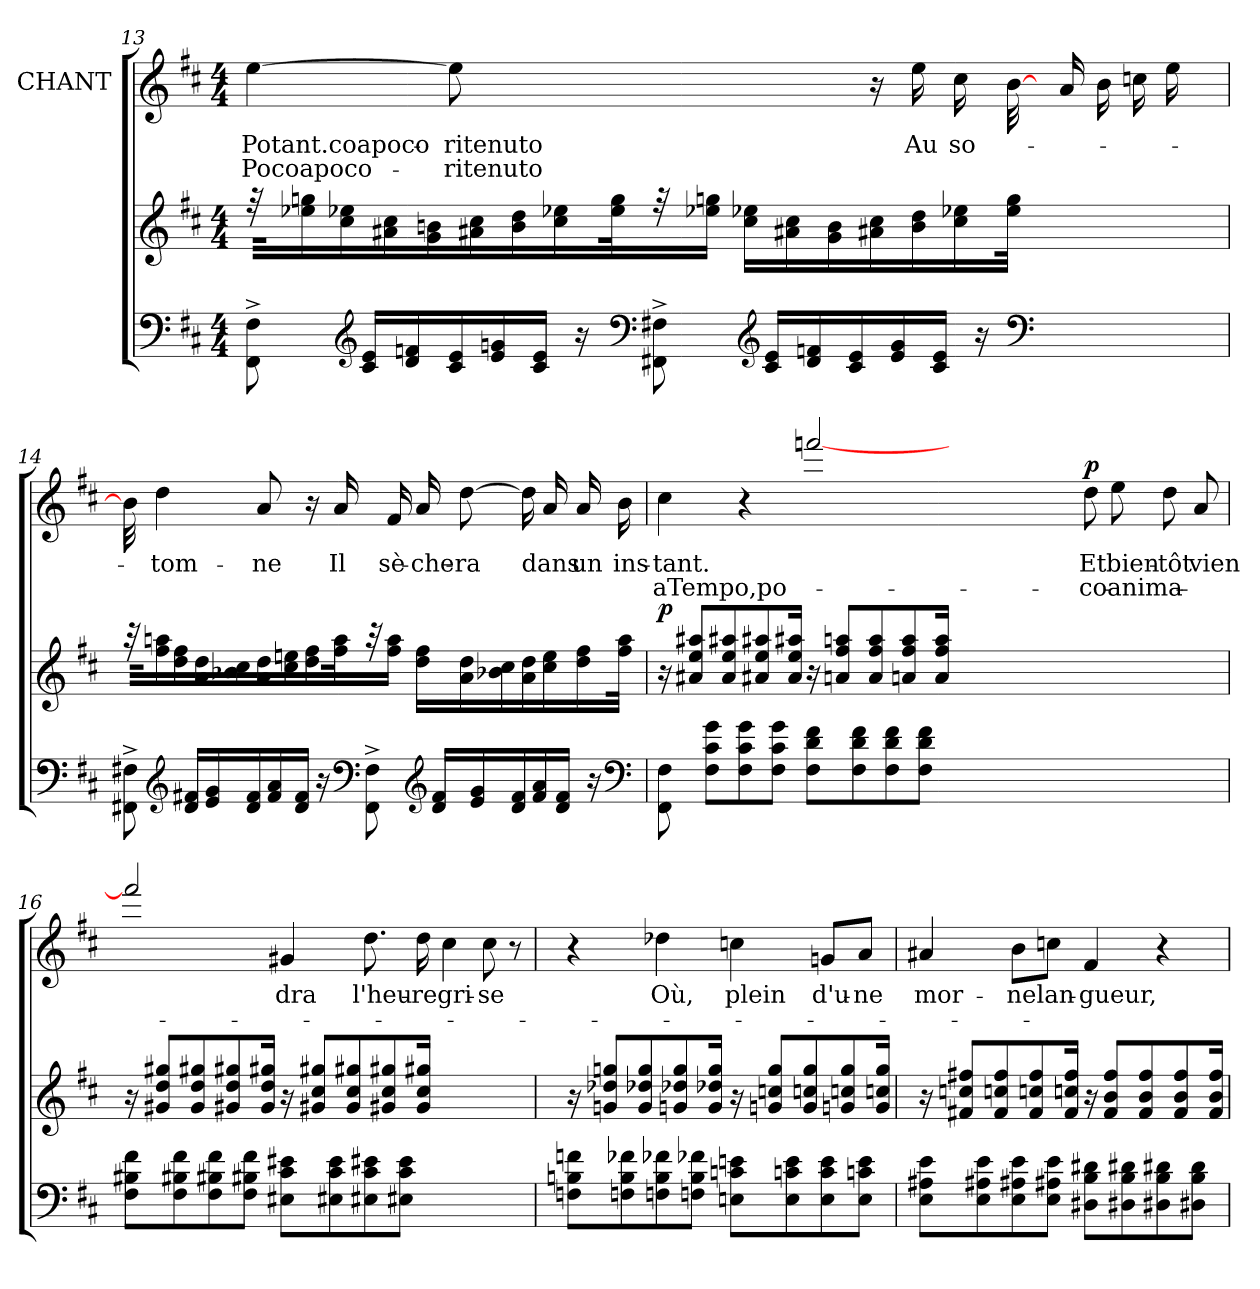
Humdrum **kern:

**kern	**kern	**dynam	**kern	**text	**text	**dynam
*part3	*part2	*part2	*part1	*part1	*part1	*part1
*staff3	*staff2	*staff2	*staff1	*staff1	*staff1	*staff1
*	*	*	*I"CHANT	*	*	*
!!LO:PB:g=z
*clefF4	*clefG2	*	*clefG2	*	*	*
*k[f#c#]	*k[f#c#]	*	*k[f#c#]	*	*	*
*M4/4	*M4/4	*	*M4/4	*	*	*
=13	=13	=13	=13	=13	=13	=13
8FF#i^>\ 8F#i^>\	32r	.	[4eej\	Potant.coapoco-	Pocoapoco-	.
.	16ee-Xj\ 16ggnj\JJ	.	.	.	.	.
.	16cc#j\ 16ee-Xj\LL	.	.	.	.	.
*clefG2	*	*	*	*	*	*
16c#i/ 16ei/LL	.	.	.	.	.	.
.	16cc#j\ 16a#Xj\	.	.	.	.	.
16fni/ 16di/	.	.	.	.	.	.
.	16bnj\ 16gj\	.	.	.	.	.
16ei/ 16c#i/	.	.	8eej\]	ritenuto	ritenuto	.
.	16a#Xj\ 16cc#j\	.	.	.	.	.
16gni/ 16ei/	.	.	.	.	.	.
.	16bj\ 16ddj\	.	.	.	.	.
16ei/ 16c#i/JJ	.	.	8ryy	.	.	.
.	16cc#j\ 16ee-Xj\JJ	.	.	.	.	.
16r	.	.	.	.	.	.
.	32ee-j\ 32ggj\JJJ	.	.	.	.	.
*clefF4	*	*	*	*	*	*
8FF#Xi^>\ 8F#Xi^>\	32r	.	8ryy	.	.	.
.	16ee-Xj\ 16ggnj\JJ	.	.	.	.	.
.	16ee-Xj\ 16cc#j\LL	.	.	.	.	.
*clefG2	*	*	*	*	*	*
16ei/ 16c#i/LL	.	.	8ryy	.	.	.
.	16a#Xj\ 16cc#j\	.	.	.	.	.
16fni/ 16di/	.	.	.	.	.	.
.	16gj\ 16bj\	.	.	.	.	.
16ei/ 16c#i/	.	.	32ryy	.	.	.
.	16cc#j\ 16a#Xj\	.	16r	.	.	.
16gi/ 16ei/	.	.	.	.	.	.
.	16bj\ 16ddj\	.	16eej\	Au	.	.
16ei/ 16c#i/JJ	.	.	.	.	.	.
.	16cc#j\ 16ee-Xj\	.	16cc#j\	so-	.	.
16r	.	.	.	.	.	.
.	32ee-j\ 32ggj\JJk	.	[32bZ\	.	.	.
*clefF4	*	*	*	*	*	*
4ryy	4ryy	.	32ryy	.	.	.
.	.	.	16aZ/	.	.	.
.	.	.	16bZ\	.	.	.
.	.	.	16ccZ\	.	.	.
.	.	.	16eeZ\	.	.	.
16ryy	16ryy	.	.	.	.	.
.	.	.	32ryy	.	.	.
!!LO:LB:g=z
=14	=14	=14	=14	=14	=14	=14
8FF#Xi^>\ 8F#Xi^>\	32r	.	32bZ\]	.	.	.
.	16aanj\ 16ff#j\JJ	.	4ddj\	tom-	.	.
.	16ddj\ 16ff#j\LL	.	.	.	.	.
*clefG2	*	*	*	*	*	*
16f#Xi/ 16di/LL	.	.	.	.	.	.
.	16aj\ 16ddj\	.	.	.	.	.
16gi/ 16ei/	.	.	.	.	.	.
.	16b-Xj\ 16cc#j\	.	.	.	.	.
16f#i/ 16di/	.	.	.	.	.	.
.	16aj\ 16ddj\	.	8aj/	ne	.	.
16ai/ 16f#i/	.	.	.	.	.	.
.	16eenj\ 16cc#j\	.	.	.	.	.
16f#i/ 16di/JJ	.	.	.	.	.	.
.	16ff#j\ 16ddj\	.	16r	.	.	.
16r	.	.	.	.	.	.
.	32ff#j\ 32aaj\JJk	.	16aj/	Il	.	.
*clefF4	*	*	*	*	*	*
8FF#i^>\ 8F#i^>\	32r	.	.	.	.	.
.	16ff#j\ 16aaj\JJ	.	16f#j/	sè-	.	.
.	16ddj\ 16ff#j\LL	.	16aj/	che-	.	.
*clefG2	*	*	*	*	*	*
16f#i/ 16di/LL	.	.	.	.	.	.
.	16aj\ 16ddj\	.	[8ddj\	ra	.	.
16gi/ 16ei/	.	.	.	.	.	.
.	16b-Xj\ 16cc#j\	.	.	.	.	.
16f#i/ 16di/	.	.	.	.	.	.
.	16aj\ 16ddj\	.	16ddj\]	.	.	.
16ai/ 16f#i/	.	.	.	.	.	.
.	16cc#j\ 16eej\	.	16aj/	dans	.	.
16f#i/ 16di/JJ	.	.	.	.	.	.
.	16ddj\ 16ff#j\	.	16aj/	un	.	.
16r	.	.	.	.	.	.
.	32ff#j\ 32aaj\JJk	.	16bj\	ins-	.	.
*clefF4	*	*	*	*	*	*
32ryy	32ryy	.	.	.	.	.
!!LO:PB:g=z
=15	=15	=15	=15	=15	=15	=15
*^	*	*	*	*	*	*
*	*	*	*	*^	*	*	*
!	!	!	!LO:DY:a	!	!	!	!	!
8FF#i\ 8F#i\	1ryy	16r	p	4cc#j\	2ryy	tant.	aTempo,po-	.
.	.	8aa#Xj/ 8eej/ 8a#Xj/L	.	.	.	.	.	.
8F#i\ 8c#i\ 8gi\L	.	.	.	.	.	.	.	.
.	.	8aa#Xj/ 8eej/ 8a#j/	.	.	.	.	.	.
8F#i\ 8c#i\ 8gi\	.	.	.	4r	.	.	.	.
.	.	8aa#Xj/ 8eej/ 8a#Xj/	.	.	.	.	.	.
8F#i\ 8c#i\ 8gi\J	.	.	.	.	.	.	.	.
.	.	16aa#Xj/ 16eej/ 16a#j/Jk	.	.	.	.	.	.
8F#i\ 8di\ 8f#i\L	.	16r	.	[2fffZ/	2ryy	.	.	.
.	.	8aanj/ 8ff#j/ 8anj/L	.	.	.	.	.	.
8F#i\ 8di\ 8f#i\	.	.	.	.	.	.	.	.
.	.	8aaj/ 8ff#j/ 8aj/	.	.	.	.	.	.
8F#i\ 8di\ 8f#i\	.	.	.	.	.	.	.	.
.	.	8aaj/ 8ff#j/ 8anj/	.	.	.	.	.	.
8F#i\ 8di\ 8f#i\J	.	.	.	.	.	.	.	.
.	.	16aaj/ 16ff#j/ 16aj/Jk	.	.	.	.	.	.
1ryy	1ryy	1ryy	.	2ryy	16ryy	.	.	.
.	.	.	.	.	16ryy	.	.	.
.	.	.	.	.	16ryy	.	.	.
.	.	.	.	.	16ryy	.	.	.
.	.	.	.	.	16ryy	.	.	.
.	.	.	.	.	16ryy	.	.	.
.	.	.	.	.	16ryy	.	.	.
.	.	.	.	.	16ryy	.	.	.
!	!	!	!	!	!	!	!	!LO:DY:a
.	.	.	.	2ryy	8ddi\	Et	coanima-	p
.	.	.	.	.	8eei\	bien-	.	.
.	.	.	.	.	8ddi\	tôt	.	.
.	.	.	.	.	8ai/	vien-	.	.
*	*	*	*	*v	*v	*	*	*
=16	=16	=16	=16	=16	=16	=16	=16
8F#i\ 8B#Xi\ 8f#i\L	1ryy	16r	.	2fffZ/]	.	.	.
.	.	8gg#Xj/ 8ddj/ 8g#Xj/L	.	.	.	.	.
8F#i\ 8B#Xi\ 8f#i\	.	.	.	.	.	.	.
.	.	8gg#Xj/ 8ddj/ 8g#j/	.	.	.	.	.
8F#i\ 8B#Xi\ 8f#i\	.	.	.	.	.	.	.
.	.	8gg#Xj/ 8ddj/ 8g#Xj/	.	.	.	.	.
8F#i\ 8B#Xi\ 8f#i\J	.	.	.	.	.	.	.
.	.	16gg#Xj/ 16ddj/ 16g#j/Jk	.	.	.	.	.
8E#Xi\ 8c#i\ 8e#Xi\L	.	16r	.	4g#Xj/	dra	.	.
.	.	8gg#Xj/ 8cc#j/ 8g#Xj/L	.	.	.	.	.
8E#Xi\ 8c#i\ 8e#i\	.	.	.	.	.	.	.
.	.	8gg#Xj/ 8cc#j/ 8g#j/	.	.	.	.	.
8E#Xi\ 8c#i\ 8e#Xi\	.	.	.	8.ddj\	l'heu-	.	.
.	.	8gg#Xj/ 8cc#j/ 8g#Xj/	.	.	.	.	.
8E#Xi\ 8e#i\ 8c#i\J	.	.	.	.	.	.	.
.	.	16gg#Xj/ 16cc#j/ 16g#j/Jk	.	16ddj\	re	.	.
2ryy	2ryy	2ryy	.	4cc#j\	gri-	.	.
.	.	.	.	8cc#j\	se	.	.
.	.	.	.	8r	.	.	.
!!LO:LB:g=z
=17	=17	=17	=17	=17	=17	=17	=17
8Fni\ 8Bni\ 8fni\L	1ryy	16r	.	4r	.	.	.
.	.	8ggnj/ 8dd-Xj/ 8gnj/L	.	.	.	.	.
8Fni\ 8Bi\ 8f-Xi\	.	.	.	.	.	.	.
.	.	8ggj/ 8dd-Xj/ 8gj/	.	.	.	.	.
8Fni\ 8Bi\ 8f-Xi\	.	.	.	4dd-Xj\	Où,	.	.
.	.	8ggj/ 8dd-Xj/ 8gnj/	.	.	.	.	.
8Fni\ 8Bi\ 8f-Xi\J	.	.	.	.	.	.	.
.	.	16ggj/ 16dd-Xj/ 16gj/Jk	.	.	.	.	.
8Eni\ 8cni\ 8eni\L	.	16r	.	4ccnj\	plein	.	.
.	.	8ggj/ 8ccnj/ 8gnj/L	.	.	.	.	.
8Ei\ 8ei\ 8cni\	.	.	.	.	.	.	.
.	.	8ggj/ 8ccnj/ 8gj/	.	.	.	.	.
8Ei\ 8ei\ 8ci\	.	.	.	8gnj/L	d'u-	.	.
.	.	8ggj/ 8ccnj/ 8gnj/	.	.	.	.	.
8Ei\ 8cni\ 8ei\J	.	.	.	8aj/J	ne	.	.
.	.	16ggj/ 16ccnj/ 16gj/Jk	.	.	.	.	.
*v	*v	*	*	*	*	*	*
=18	=18	=18	=18	=18	=18	=18
8Ei\ 8A#Xi\ 8ei\L	16r	.	4a#Xj/	mor-	.	.
.	8ff#Xj/ 8ccnj/ 8f#Xj/L	.	.	.	.	.
8Ei\ 8A#Xi\ 8ei\	.	.	.	.	.	.
.	8ff#j/ 8ccnj/ 8f#j/	.	.	.	.	.
8Ei\ 8A#Xi\ 8ei\	.	.	8bj\L	ne	.	.
.	8ff#j/ 8ccnj/ 8f#j/	.	.	.	.	.
8Ei\ 8A#Xi\ 8ei\J	.	.	8ccnj\J	lan-	.	.
.	16ff#j/ 16ccnj/ 16f#j/Jk	.	.	.	.	.
8D#Xi\ 8d#Xi\ 8Bi\L	16r	.	4f#j/	gueur,	.	.
.	8ff#j/ 8bj/ 8f#j/L	.	.	.	.	.
8D#Xi\ 8d#Xi\ 8Bi\	.	.	.	.	.	.
.	8ff#j/ 8bj/ 8f#j/	.	.	.	.	.
8D#Xi\ 8Bi\ 8d#Xi\	.	.	4r	.	.	.
.	8ff#j/ 8bj/ 8f#j/	.	.	.	.	.
8D#Xi\ 8Bi\ 8d#i\J	.	.	.	.	.	.
.	16ff#j/ 16bj/ 16f#j/Jk	.	.	.	.	.
=	=	=	=	=	=	=
*-	*-	*-	*-	*-	*-	*-
